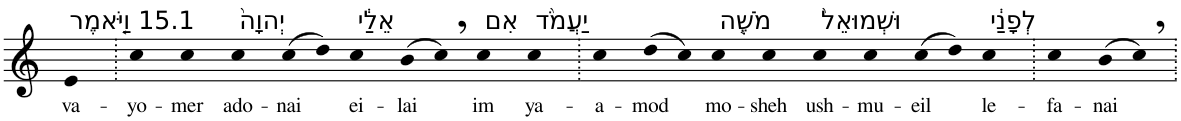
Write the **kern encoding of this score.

**kern	**text
*part1	*part1
*staff1	*staff1
*I"Piano	*
*I'Pno	*
*clefG2	*
*k[]	*
=1	=1
!LO:TX:a:t=15.1 וַיֹּ֤אמֶר	!
!	!LO:LY:b
4e	va-
=2.	=2.
!	!LO:LY:b
4cc	-yo-
!	!LO:LY:b
4cc	-mer
!LO:TX:a:t=יְהוָה֙	!
!	!LO:LY:b
4cc	ado-
!	!LO:LY:b
(>8cc	-nai
8dd)	.
!LO:TX:a:t=אֵלַ֔י	!
!	!LO:LY:b
4cc	ei-
!	!LO:LY:b
(>8b	-lai
8cc,)	.
!LO:TX:a:t=אִם	!
!	!LO:LY:b
4cc	im
!LO:TX:a:t=יַעֲמֹ֨ד	!
!	!LO:LY:b
4cc	ya-
=3.	=3.
!	!LO:LY:b
4cc	-a-
!	!LO:LY:b
(>8dd	-mod
8cc)	.
!LO:TX:a:t=מֹשֶׁ֤ה	!
!	!LO:LY:b
4cc	mo-
!	!LO:LY:b
4cc	-sheh
!LO:TX:a:t=וּשְׁמוּאֵל֙	!
!	!LO:LY:b
4cc	ush-
!	!LO:LY:b
4cc	-mu-
!	!LO:LY:b
(>8cc	-eil
8dd)	.
!LO:TX:a:t=לְפָנַ֔י	!
!	!LO:LY:b
4cc	le-
=4.	=4.
!	!LO:LY:b
4cc	-fa-
!	!LO:LY:b
(>8b	-nai
8cc,)	.
=.	=.
*-	*-
